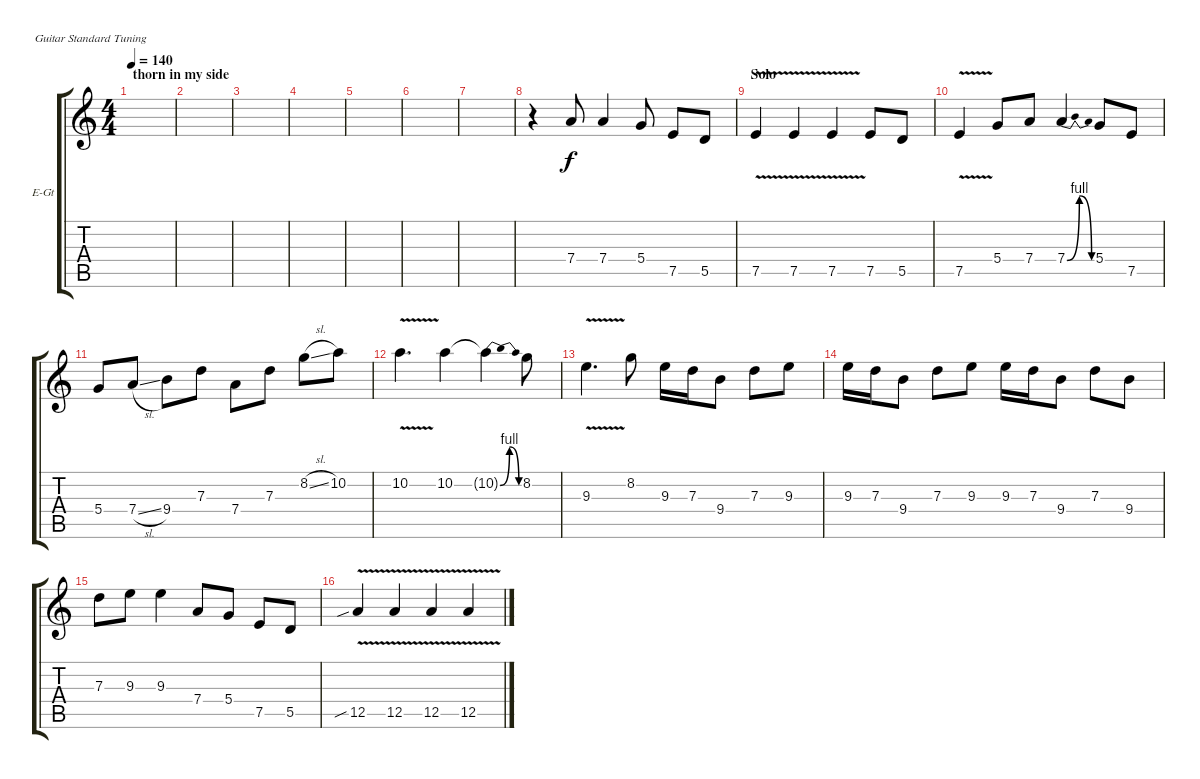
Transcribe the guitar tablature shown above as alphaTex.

\defaultSystemsLayout 4
\bracketExtendMode groupsimilarinstruments
\firstSystemTrackNameOrientation horizontal
\otherSystemsTrackNameOrientation horizontal
\track ("Solo Guitar" "E-Gt") {instrument distortionguitar}
\staff {score tabs}
\tuning (E4 B3 G3 D3 A2 E2)
\ts (4 4)
\section ("" "thorn in my side")
\tempo 140
\clef g2
\ks c
|
|
|
|
|
|
|
r.4 7.4.8 7.4.4 5.4.8 7.5.8 5.5.8 |
\section ("" "Solo")
7.5{v}.4 7.5{v}.4 7.5{v}.4 7.5.8 5.5.8 |
7.5{v}.4 5.4.8 7.4.8 7.4{be (bendrelease 0 0 10.2 4 20.4 4 30 0)}.4 5.4.8 7.5.8 |
5.4.8 7.4{sl}.8 9.4.8 7.3.8 7.4.8 7.3.8 8.2{sl}.8 10.2.8 |
10.2{v}.4{d} 10.2.4 10.2{be (bendrelease 0 0 10.2 4 20.4 4 30 0) t}.4 8.2.8 |
9.3{v}.4{d} 8.2.8 9.3.16 7.3.16 9.4.8 7.3.8 9.3.8 |
9.3.16 7.3.16 9.4.8 7.3.8 9.3.8 9.3.16 7.3.16 9.4.8 7.3.8 9.4.8 |
7.3.8 9.3.8 9.3.4 7.4.8 5.4.8 7.5.8 5.5.8 |
12.5{v sib}.4 12.5{v}.4 12.5{v}.4 12.5{v}.4
